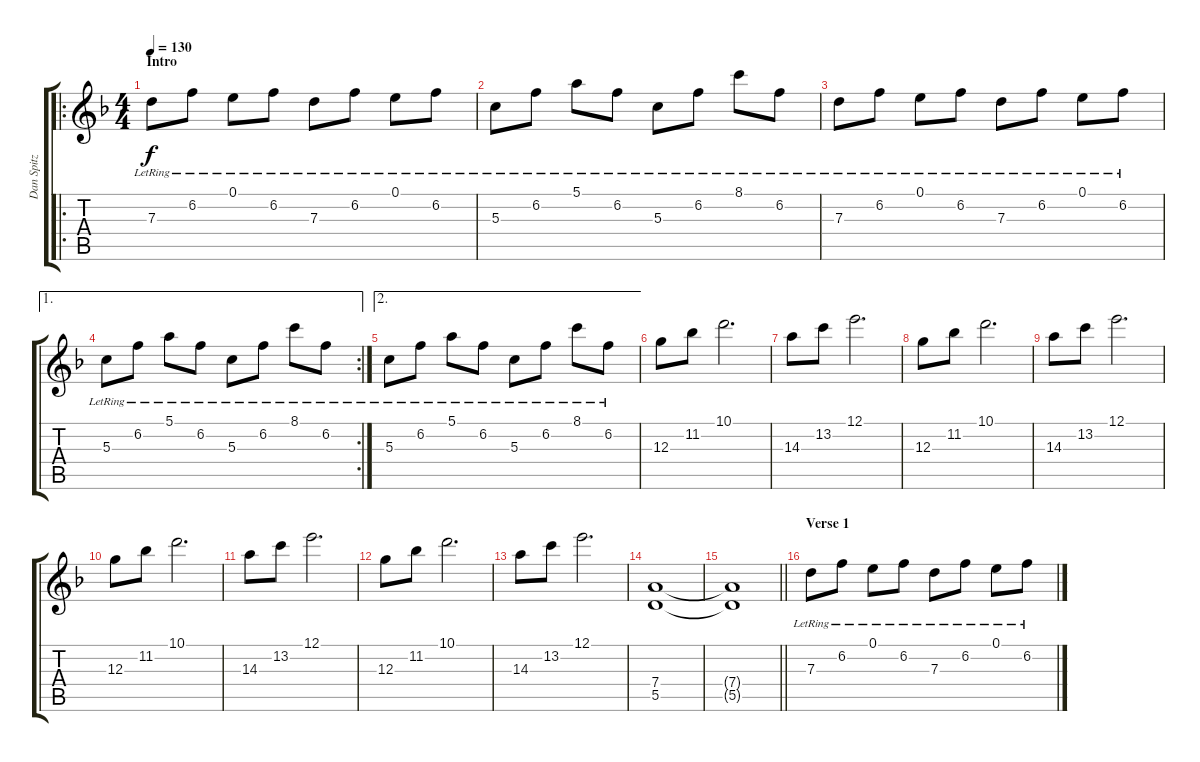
\track ("Dan Spitz" "Dan Spitz") {instrument distortionguitar}
\staff {score tabs}
\tuning (E4 B3 G3 D3 A2 E2) {hide}
\ro
\ts (4 4)
\section ("" "Intro")
\tempo 130
\clef g2
\ks f
7.3{lr}.8{dy f instrument acousticguitarsteel} 6.2{lr}.8 0.1{lr}.8 6.2{lr}.8 7.3{lr}.8 6.2{lr}.8 0.1{lr}.8 6.2{lr}.8 |
5.3{lr}.8 6.2{lr}.8 5.1{lr}.8 6.2{lr}.8 5.3{lr}.8 6.2{lr}.8 8.1{lr}.8 6.2{lr}.8 |
7.3{lr}.8 6.2{lr}.8 0.1{lr}.8 6.2{lr}.8 7.3{lr}.8 6.2{lr}.8 0.1{lr}.8 6.2{lr}.8 |
\ae 1
\rc 2
5.3{lr}.8 6.2{lr}.8 5.1{lr}.8 6.2{lr}.8 5.3{lr}.8 6.2{lr}.8 8.1{lr}.8 6.2{lr}.8 |
\ae 2
5.3{lr}.8 6.2{lr}.8 5.1{lr}.8 6.2{lr}.8 5.3{lr}.8 6.2{lr}.8 8.1{lr}.8 6.2{lr}.8 |
12.3.8{volume 11} 11.2.8 10.1.2{d} |
14.3.8 13.2.8 12.1.2{d} |
12.3.8 11.2.8 10.1.2{d} |
14.3.8 13.2.8 12.1.2{d} |
12.3.8 11.2.8 10.1.2{d} |
14.3.8 13.2.8 12.1.2{d} |
12.3.8 11.2.8 10.1.2{d} |
14.3.8 13.2.8 12.1.2{d} |
(7.4 5.5).1{volume 13 instrument distortionguitar} |
\barLineRight lightlight
(7.4{t} 5.5{t}).1 |
\section ("" "Verse 1")
7.3{lr}.8{instrument acousticguitarsteel} 6.2{lr}.8 0.1{lr}.8 6.2{lr}.8 7.3{lr}.8 6.2{lr}.8 0.1{lr}.8 6.2{lr}.8
